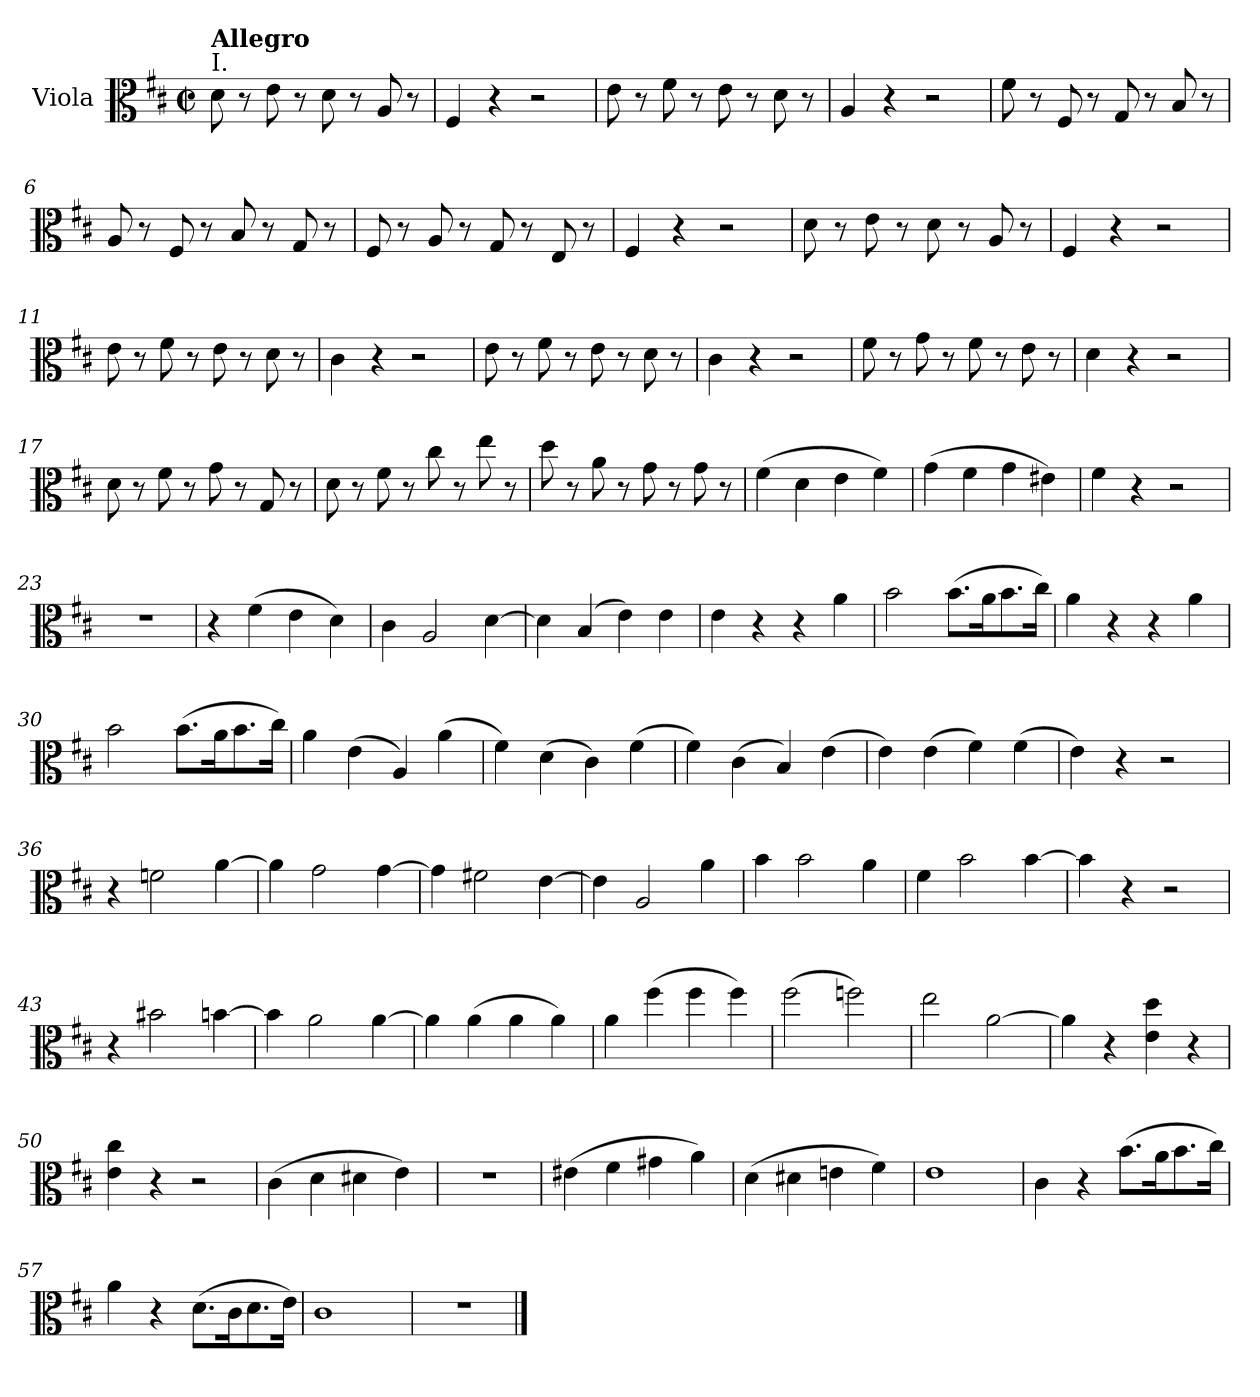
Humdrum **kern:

**kern
*part1
*staff1
*I"Viola
*I'Vla
*clefC3
*k[f#c#]
*M2/2
*met(c|)
=1
!LO:TX:a:t=I.
!LO:TX:a:B:t=Allegro
8d\
8r
8e\
8r
8d\
8r
8A/
8r
=2
4F#/
4r
2r
=3
8e\
8r
8f#\
8r
8e\
8r
8d\
8r
=4
4A/
4r
2r
=5
8f#\
8r
8F#/
8r
8G/
8r
8B/
8r
=6
8A/
8r
8F#/
8r
8B/
8r
8G/
8r
=7
8F#/
8r
8A/
8r
8G/
8r
8E/
8r
=8
4F#/
4r
2r
=9
8d\
8r
8e\
8r
8d\
8r
8A/
8r
=10
4F#/
4r
2r
=11
8e\
8r
8f#\
8r
8e\
8r
8d\
8r
=12
4c#\
4r
2r
=13
8e\
8r
8f#\
8r
8e\
8r
8d\
8r
=14
4c#\
4r
2r
=15
8f#\
8r
8g\
8r
8f#\
8r
8e\
8r
=16
4d\
4r
2r
=17
8d\
8r
8f#\
8r
8g\
8r
8G/
8r
=18
8d\
8r
8f#\
8r
8cc#\
8r
8ee\
8r
=19
8dd\
8r
8a\
8r
8g\
8r
8g\
8r
=20
(>4f#\
4d\
4e\
4f#\)
=21
(>4g\
4f#\
4g\
4e#X\)
=22
4f#\
4r
2r
=23
1r
=24
4r
(>4f#\
4e\
4d\)
=25
4c#\
2A/
[4d\
=26
4d\]
(>4B/
4e\)
4e\
=27
4e\
4r
4r
4a\
=28
2b\
(>8.b\L
16a\K
8.b\
16cc#\Jk)
=29
4a\
4r
4r
4a\
=30
2b\
(>8.b\L
16a\K
8.b\
16cc#\Jk)
=31
4a\
(>4e\
4A/)
(>4a\
=32
4f#\)
(>4d\
4c#\)
(>4f#\
=33
4f#\)
(>4c#\
4B/)
(>4e\
=34
4e\)
(>4e\
4f#\)
(>4f#\
=35
4e\)
4r
2r
=36
4r
2fn\
[4a\
=37
4a\]
2g\
[4g\
=38
4g\]
2f#X\
[4e\
=39
4e\]
2A/
4a\
=40
4b\
2b\
4a\
=41
4f#\
2b\
[4b\
=42
4b\]
4r
2r
=43
4r
2b#X\
[4bn\
=44
4b\]
2a\
[4a\
=45
4a\]
(>4a\
4a\
4a\)
=46
4a\
(>4ff#\
4ff#\
4ff#\)
=47
(>2ff#\
2ffn\)
=48
2ee\
[2a\
=49
4a\]
4r
4e\ 4dd\
4r
=50
4e\ 4cc#\
4r
2r
=51
(>4c#\
4d\
4d#X\
4e\)
=52
1r
=53
(>4e#X\
4f#\
4g#X\
4a\)
=54
(>4d\
4d#X\
4en\
4f#\)
=55
1e
=56
4c#\
4r
(>8.b\L
16a\K
8.b\
16cc#\Jk)
=57
4a\
4r
(>8.d\L
16c#\K
8.d\
16e\Jk)
=58
1c#
=59
1r
==
*-
